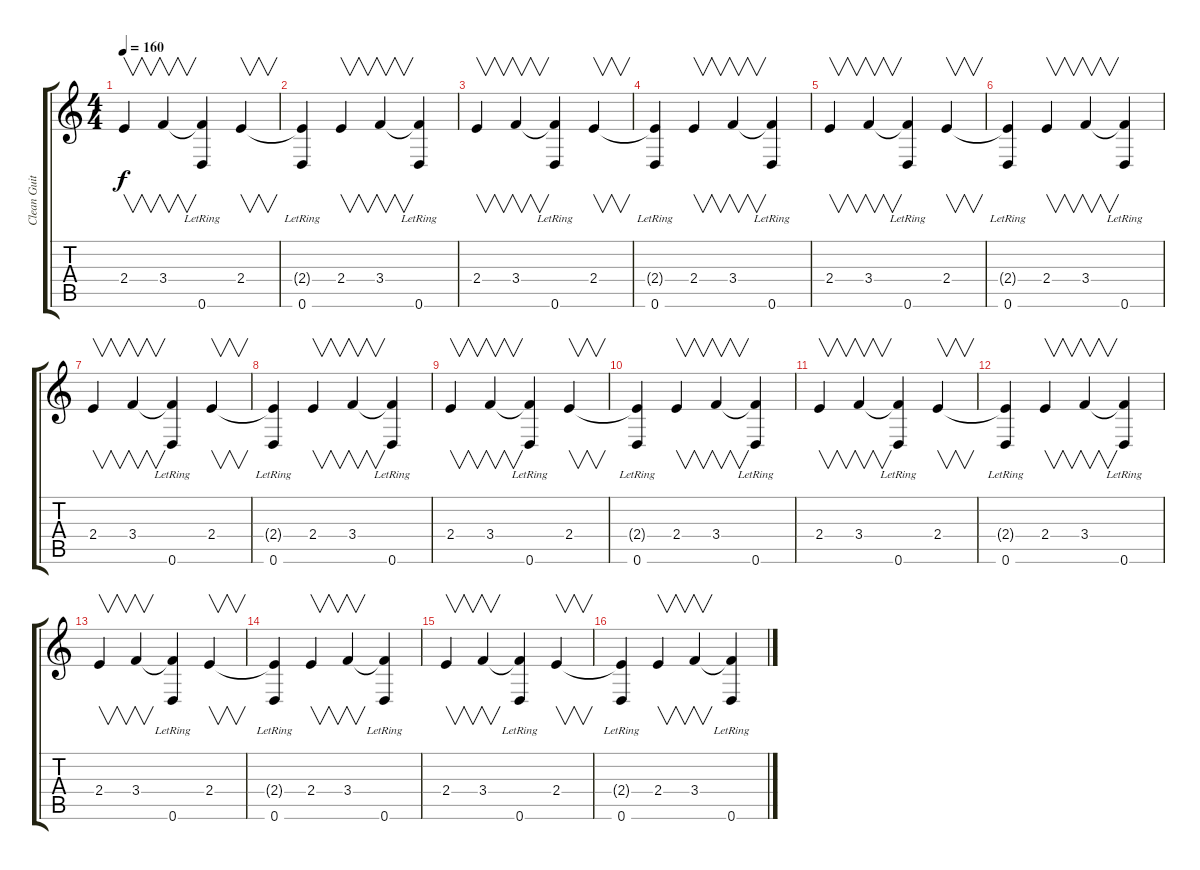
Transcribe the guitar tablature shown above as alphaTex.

\track ("Clean Guitar" "Clean Guit") {instrument electricguitarjazz}
\staff {score tabs}
\tuning (E4 B3 G3 D3 A2 D2) {hide}
\ts (4 4)
\tempo 160
\clef g2
\ks c
2.4.4{v dy f} 3.4.4{v} (3.4{t} 0.6{lr}).4 2.4.4{v} |
(2.4{t} 0.6{lr}).4 2.4.4{v} 3.4.4{v} (3.4{t} 0.6{lr}).4 |
2.4.4{v} 3.4.4{v} (3.4{t} 0.6{lr}).4 2.4.4{v} |
(2.4{t} 0.6{lr}).4 2.4.4{v} 3.4.4{v} (3.4{t} 0.6{lr}).4 |
2.4.4{v} 3.4.4{v} (3.4{t} 0.6{lr}).4 2.4.4{v} |
(2.4{t} 0.6{lr}).4 2.4.4{v} 3.4.4{v} (3.4{t} 0.6{lr}).4 |
2.4.4{v} 3.4.4{v} (3.4{t} 0.6{lr}).4 2.4.4{v} |
(2.4{t} 0.6{lr}).4 2.4.4{v} 3.4.4{v} (3.4{t} 0.6{lr}).4 |
2.4.4{v} 3.4.4{v} (3.4{t} 0.6{lr}).4 2.4.4{v} |
(2.4{t} 0.6{lr}).4 2.4.4{v} 3.4.4{v} (3.4{t} 0.6{lr}).4 |
2.4.4{v} 3.4.4{v} (3.4{t} 0.6{lr}).4 2.4.4{v} |
(2.4{t} 0.6{lr}).4 2.4.4{v} 3.4.4{v} (3.4{t} 0.6{lr}).4 |
2.4.4{v} 3.4.4{v} (3.4{t} 0.6{lr}).4 2.4.4{v} |
(2.4{t} 0.6{lr}).4 2.4.4{v} 3.4.4{v} (3.4{t} 0.6{lr}).4 |
2.4.4{v} 3.4.4{v} (3.4{t} 0.6{lr}).4 2.4.4{v} |
(2.4{t} 0.6{lr}).4 2.4.4{v} 3.4.4{v} (3.4{t} 0.6{lr}).4
